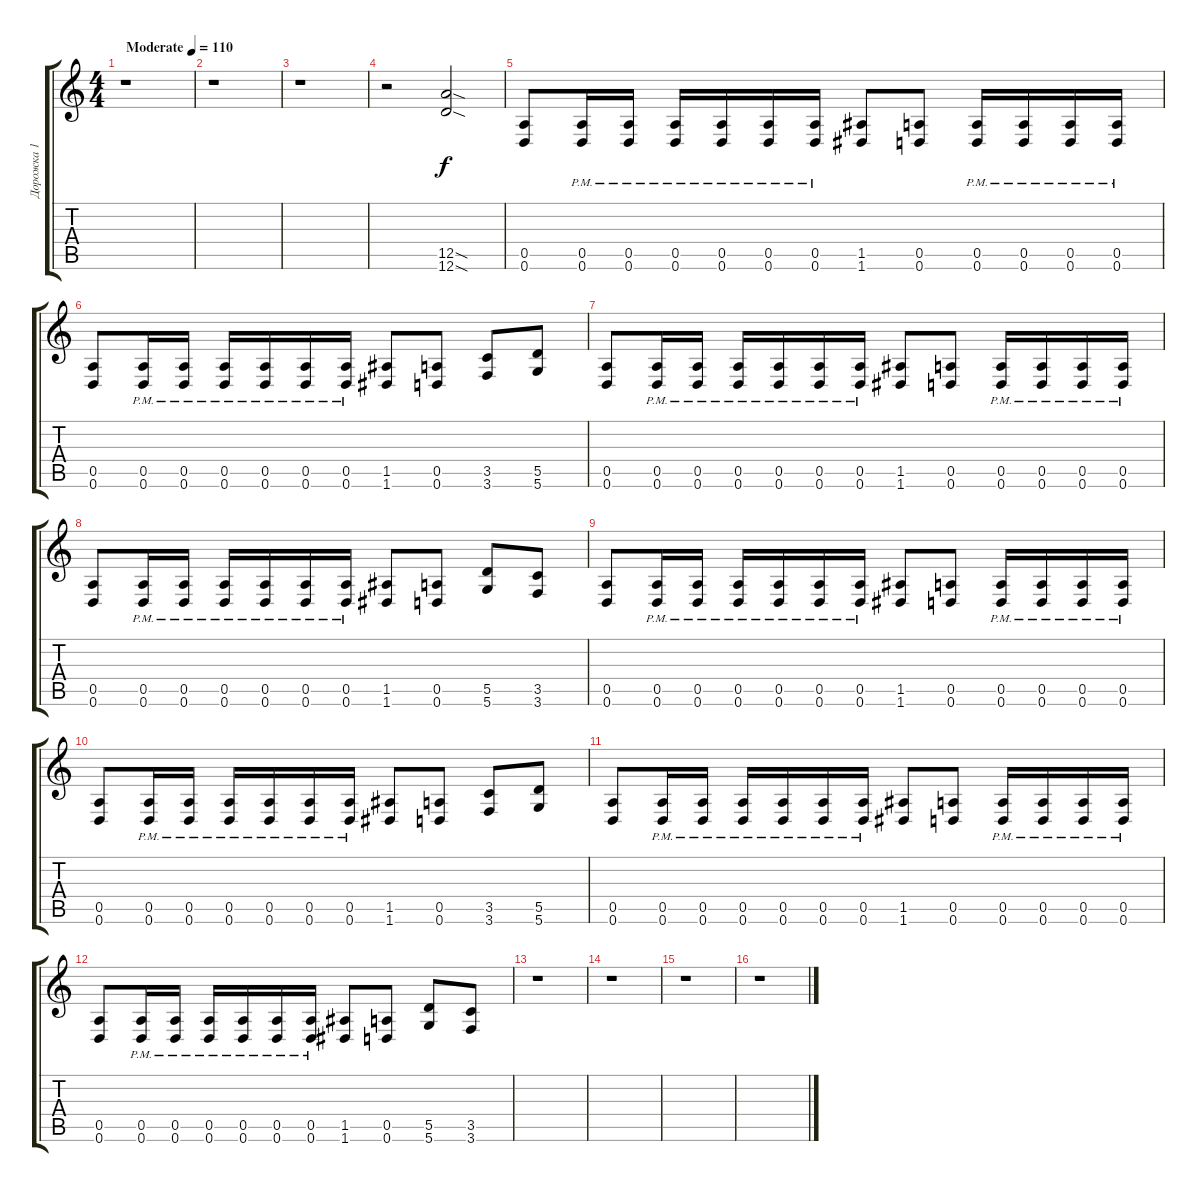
\track ("Дорожка 1" "Дорожка 1") {instrument overdrivenguitar}
\staff {score tabs}
\tuning (E4 B3 G3 D3 A2 D2) {hide}
\ts (4 4)
\tempo (110 "Moderate")
\clef g2
\ks c
r.1{dy f instrument overdrivenguitar} |
r.1 |
r.1 |
r.2 (12.5{sod} 12.6{sod}).2 |
(0.5 0.6).8 (0.5{pm} 0.6{pm}).16 (0.5{pm} 0.6{pm}).16 (0.5{pm} 0.6{pm}).16 (0.5{pm} 0.6{pm}).16 (0.5{pm} 0.6{pm}).16 (0.5{pm} 0.6{pm}).16 (1.5 1.6).8 (0.5 0.6).8 (0.5{pm} 0.6{pm}).16 (0.5{pm} 0.6{pm}).16 (0.5{pm} 0.6{pm}).16 (0.5{pm} 0.6{pm}).16 |
(0.5 0.6).8 (0.5{pm} 0.6{pm}).16 (0.5{pm} 0.6{pm}).16 (0.5{pm} 0.6{pm}).16 (0.5{pm} 0.6{pm}).16 (0.5{pm} 0.6{pm}).16 (0.5{pm} 0.6{pm}).16 (1.5 1.6).8 (0.5 0.6).8 (3.5 3.6).8 (5.5 5.6).8 |
(0.5 0.6).8 (0.5{pm} 0.6{pm}).16 (0.5{pm} 0.6{pm}).16 (0.5{pm} 0.6{pm}).16 (0.5{pm} 0.6{pm}).16 (0.5{pm} 0.6{pm}).16 (0.5{pm} 0.6{pm}).16 (1.5 1.6).8 (0.5 0.6).8 (0.5{pm} 0.6{pm}).16 (0.5{pm} 0.6{pm}).16 (0.5{pm} 0.6{pm}).16 (0.5{pm} 0.6{pm}).16 |
(0.5 0.6).8 (0.5{pm} 0.6{pm}).16 (0.5{pm} 0.6{pm}).16 (0.5{pm} 0.6{pm}).16 (0.5{pm} 0.6{pm}).16 (0.5{pm} 0.6{pm}).16 (0.5{pm} 0.6{pm}).16 (1.5 1.6).8 (0.5 0.6).8 (5.5 5.6).8 (3.5 3.6).8 |
(0.5 0.6).8 (0.5{pm} 0.6{pm}).16 (0.5{pm} 0.6{pm}).16 (0.5{pm} 0.6{pm}).16 (0.5{pm} 0.6{pm}).16 (0.5{pm} 0.6{pm}).16 (0.5{pm} 0.6{pm}).16 (1.5 1.6).8 (0.5 0.6).8 (0.5{pm} 0.6{pm}).16 (0.5{pm} 0.6{pm}).16 (0.5{pm} 0.6{pm}).16 (0.5{pm} 0.6{pm}).16 |
(0.5 0.6).8 (0.5{pm} 0.6{pm}).16 (0.5{pm} 0.6{pm}).16 (0.5{pm} 0.6{pm}).16 (0.5{pm} 0.6{pm}).16 (0.5{pm} 0.6{pm}).16 (0.5{pm} 0.6{pm}).16 (1.5 1.6).8 (0.5 0.6).8 (3.5 3.6).8 (5.5 5.6).8 |
(0.5 0.6).8 (0.5{pm} 0.6{pm}).16 (0.5{pm} 0.6{pm}).16 (0.5{pm} 0.6{pm}).16 (0.5{pm} 0.6{pm}).16 (0.5{pm} 0.6{pm}).16 (0.5{pm} 0.6{pm}).16 (1.5 1.6).8 (0.5 0.6).8 (0.5{pm} 0.6{pm}).16 (0.5{pm} 0.6{pm}).16 (0.5{pm} 0.6{pm}).16 (0.5{pm} 0.6{pm}).16 |
(0.5 0.6).8 (0.5{pm} 0.6{pm}).16 (0.5{pm} 0.6{pm}).16 (0.5{pm} 0.6{pm}).16 (0.5{pm} 0.6{pm}).16 (0.5{pm} 0.6{pm}).16 (0.5{pm} 0.6{pm}).16 (1.5 1.6).8 (0.5 0.6).8 (5.5 5.6).8 (3.5 3.6).8 |
r.1 |
r.1 |
r.1 |
r.1
